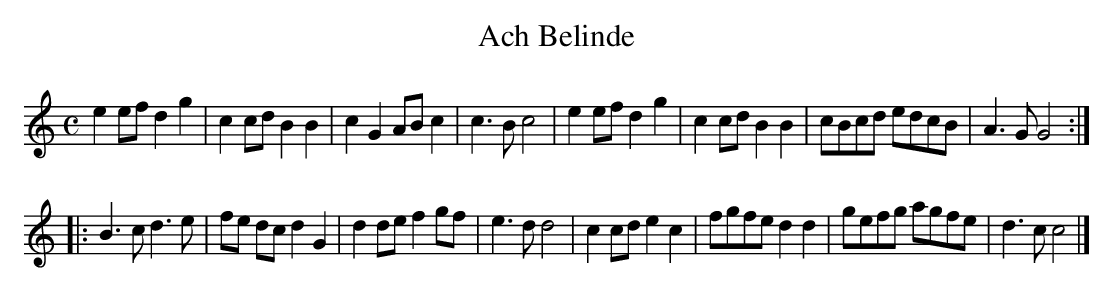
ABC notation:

X:1
T:Ach Belinde
M:C
K:Cmaj
e2efd2g2|c2cdB2B2|c2G2ABc2|c3Bc4|e2efd2g2|c2cdB2B2|cBcd edcB|A3GG4:|
|:B3cd3e|fe dcd2G2|d2def2gf|e3dd4|c2cde2c2|fgfed2d2|gefg agfe|d3cc4|]
